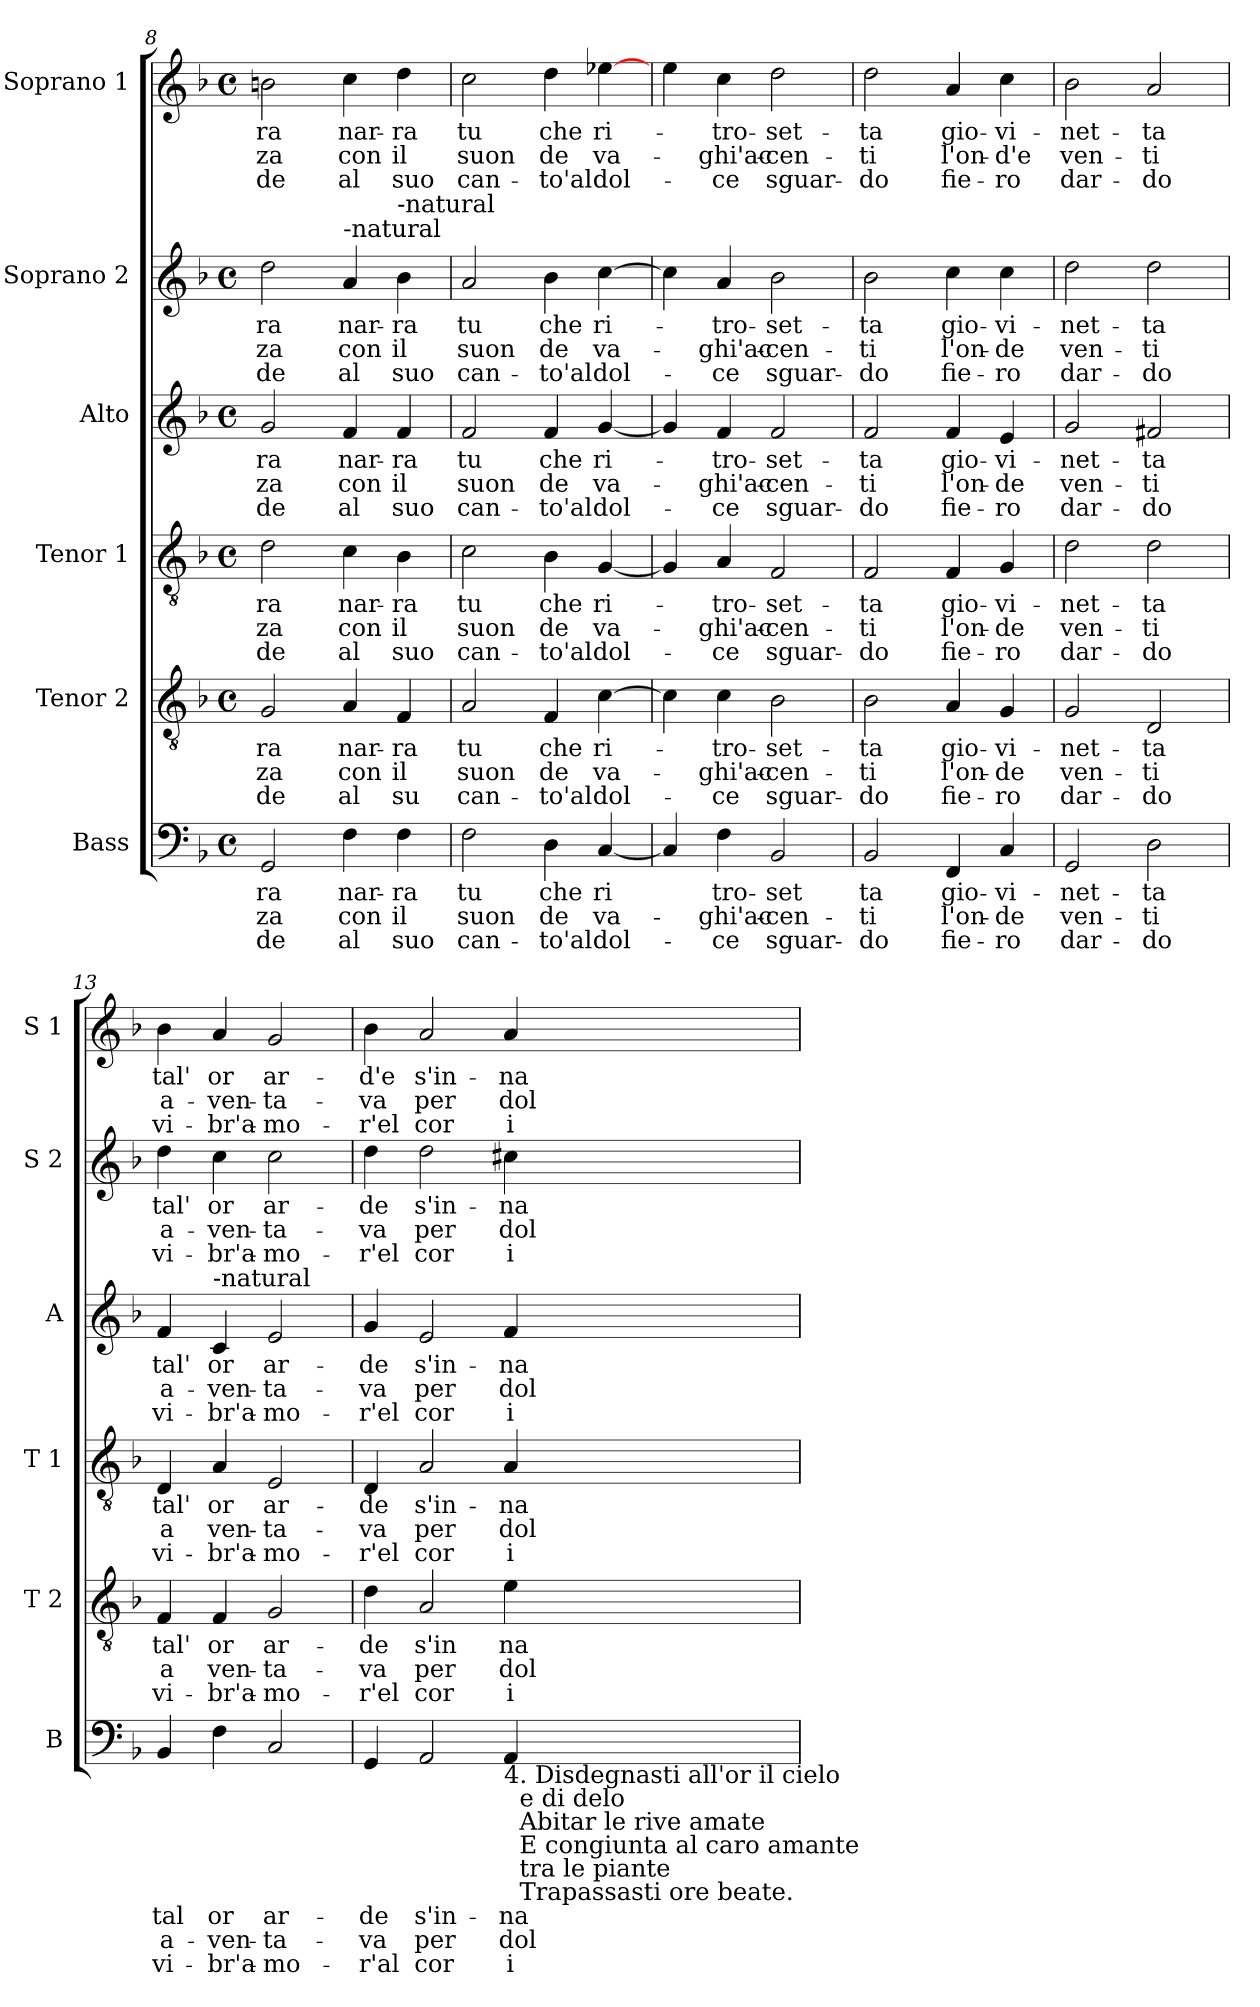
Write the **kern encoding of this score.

**kern	**text	**text	**text	**kern	**text	**text	**text	**kern	**text	**text	**text	**kern	**text	**text	**text	**kern	**text	**text	**text	**kern	**text	**text	**text
*part6	*part6	*part6	*part6	*part5	*part5	*part5	*part5	*part4	*part4	*part4	*part4	*part3	*part3	*part3	*part3	*part2	*part2	*part2	*part2	*part1	*part1	*part1	*part1
*staff6	*staff6	*staff6	*staff6	*staff5	*staff5	*staff5	*staff5	*staff4	*staff4	*staff4	*staff4	*staff3	*staff3	*staff3	*staff3	*staff2	*staff2	*staff2	*staff2	*staff1	*staff1	*staff1	*staff1
*I"Bass	*	*	*	*I"Tenor 2	*	*	*	*I"Tenor 1	*	*	*	*I"Alto	*	*	*	*I"Soprano 2	*	*	*	*I"Soprano 1	*	*	*
*I'B	*	*	*	*I'T 2	*	*	*	*I'T 1	*	*	*	*I'A	*	*	*	*I'S 2	*	*	*	*I'S 1	*	*	*
*clefF4	*	*	*	*clefGv2	*	*	*	*clefGv2	*	*	*	*clefG2	*	*	*	*clefG2	*	*	*	*clefG2	*	*	*
*k[b-]	*	*	*	*k[b-]	*	*	*	*k[b-]	*	*	*	*k[b-]	*	*	*	*k[b-]	*	*	*	*k[b-]	*	*	*
*F:	*	*	*	*F:	*	*	*	*F:	*	*	*	*F:	*	*	*	*F:	*	*	*	*F:	*	*	*
*M4/4	*	*	*	*M4/4	*	*	*	*M4/4	*	*	*	*M4/4	*	*	*	*M4/4	*	*	*	*M4/4	*	*	*
*met(c)	*	*	*	*met(c)	*	*	*	*met(c)	*	*	*	*met(c)	*	*	*	*met(c)	*	*	*	*met(c)	*	*	*
=8	=8	=8	=8	=8	=8	=8	=8	=8	=8	=8	=8	=8	=8	=8	=8	=8	=8	=8	=8	=8	=8	=8	=8
2GG/	-ra	-za	-de	2G/	-ra	-za	-de	2d\	-ra	-za	-de	2g/	-ra	-za	-de	2dd\	-ra	-za	-de	2bn\	-ra	-za	-de
!	!	!	!	!	!	!	!	!	!	!	!	!	!	!	!	!LO:TX:a:t=-natural	!	!	!	!	!	!	!
4F\	nar-	con	al	4A/	nar-	con	al	4c\	nar-	con	al	4f/	nar-	con	al	4a/	nar-	con	al	4cc\	nar-	con	al
!	!	!	!	!	!	!	!	!	!	!	!	!	!	!	!	!LO:TX:a:t=-natural	!	!	!	!	!	!	!
4F\	-ra	il	suo	4F/	-ra	il	su	4B-\	-ra	il	suo	4f/	-ra	il	suo	4b-\	-ra	il	suo	4dd\	-ra	il	suo
=9	=9	=9	=9	=9	=9	=9	=9	=9	=9	=9	=9	=9	=9	=9	=9	=9	=9	=9	=9	=9	=9	=9	=9
2F\	tu	suon	can-	2A/	tu	suon	can-	2c\	tu	suon	can-	2f/	tu	suon	can-	2a/	tu	suon	can-	2cc\	tu	suon	can-
4D\	che	de	-to'al	4F/	che	de	-to'al	4B-\	che	de	-to'al	4f/	che	de	-to'al	4b-\	che	de	-to'al	4dd\	che	de	-to'al
[4C/	ri	va-	dol-	[4c\	ri-	va-	dol-	[4G/	ri-	va-	dol-	[4g/	ri-	va-	dol-	[4cc\	ri-	va-	dol-	[4ee-X\	ri-	va-	dol-
=10	=10	=10	=10	=10	=10	=10	=10	=10	=10	=10	=10	=10	=10	=10	=10	=10	=10	=10	=10	=10	=10	=10	=10
4C/]	.	.	.	4c\]	.	.	.	4G/]	.	.	.	4g/]	.	.	.	4cc\]	.	.	.	4ee\	.	.	.
4F\	tro-	-ghi'ac-	-ce	4c\	-tro-	-ghi'ac-	-ce	4A/	-tro-	-ghi'ac-	-ce	4f/	-tro-	-ghi'ac-	-ce	4a/	-tro-	-ghi'ac-	-ce	4cc\	-tro-	-ghi'ac-	-ce
2BB-/	-set	-cen-	sguar-	2B-\	-set-	-cen-	sguar-	2F/	-set-	-cen-	sguar-	2f/	-set-	-cen-	sguar-	2b-\	-set-	-cen-	sguar-	2dd\	-set-	-cen-	sguar-
=11	=11	=11	=11	=11	=11	=11	=11	=11	=11	=11	=11	=11	=11	=11	=11	=11	=11	=11	=11	=11	=11	=11	=11
2BB-/	ta	-ti	-do	2B-\	-ta	-ti	-do	2F/	-ta	-ti	-do	2f/	-ta	-ti	-do	2b-\	-ta	-ti	-do	2dd\	-ta	-ti	-do
4FF/	gio-	l'on-	fie-	4A/	gio-	l'on-	fie-	4F/	gio-	l'on-	fie-	4f/	gio-	l'on-	fie-	4cc\	gio-	l'on-	fie-	4a/	gio-	l'on-	fie-
4C/	-vi-	-de	-ro	4G/	-vi-	-de	-ro	4G/	-vi-	-de	-ro	4e/	-vi-	-de	-ro	4cc\	-vi-	-de	-ro	4cc\	-vi-	-d'e	-ro
=12	=12	=12	=12	=12	=12	=12	=12	=12	=12	=12	=12	=12	=12	=12	=12	=12	=12	=12	=12	=12	=12	=12	=12
2GG/	-net-	ven-	dar-	2G/	-net-	ven-	dar-	2d\	-net-	ven-	dar-	2g/	-net-	ven-	dar-	2dd\	-net-	ven-	dar-	2b-\	-net-	ven-	dar-
2D\	-ta	-ti	-do	2D/	-ta	-ti	-do	2d\	-ta	-ti	-do	2f#X/	-ta	-ti	-do	2dd\	-ta	-ti	-do	2a/	-ta	-ti	-do
!!LO:PB:g=z
=13	=13	=13	=13	=13	=13	=13	=13	=13	=13	=13	=13	=13	=13	=13	=13	=13	=13	=13	=13	=13	=13	=13	=13
4BB-/	tal	a-	vi-	4F/	tal'	a	vi-	4D/	tal'	a	vi-	4f/	tal'	a-	vi-	4dd\	tal'	a-	vi-	4b-\	tal'	a-	vi-
!	!	!	!	!	!	!	!	!	!	!	!	!LO:TX:a:t=-natural	!	!	!	!	!	!	!	!	!	!	!
4F\	or	-ven-	-br'a-	4F/	or	ven-	-br'a-	4A/	or	ven-	-br'a-	4c/	or	-ven-	-br'a-	4cc\	or	-ven-	-br'a-	4a/	or	-ven-	-br'a-
2C/	ar-	-ta-	-mo-	2G/	ar-	-ta-	-mo-	2E/	ar-	-ta-	-mo-	2e/	ar-	-ta-	-mo-	2cc\	ar-	-ta-	-mo-	2g/	ar-	-ta-	-mo-
=14	=14	=14	=14	=14	=14	=14	=14	=14	=14	=14	=14	=14	=14	=14	=14	=14	=14	=14	=14	=14	=14	=14	=14
4GG/	-de	-va	-r'al	4d\	-de	-va	-r'el	4D/	-de	-va	-r'el	4g/	-de	-va	-r'el	4dd\	-de	-va	-r'el	4b-\	-d'e	-va	-r'el
2AA/	s'in-	per	cor	2A/	s'in	per	cor	2A/	s'in-	per	cor	2e/	s'in-	per	cor	2dd\	s'in-	per	cor	2a/	s'in-	per	cor
!LO:TX:b:t=4. Disdegnasti all'or il cielo\n    e di delo\n    Abitar le rive amate\n    E congiunta al caro amante\n    tra le piante\n    Trapassasti ore beate.	!	!	!	!	!	!	!	!	!	!	!	!	!	!	!	!	!	!	!	!	!	!	!
4AA/	-na-	dol-	i	4e\	na-	dol-	i	4A/	-na-	dol-	i	4f/	-na	dol-	i	4cc#X\	-na-	dol-	i	4a/	-na-	dol-	i
=	=	=	=	=	=	=	=	=	=	=	=	=	=	=	=	=	=	=	=	=	=	=	=
*-	*-	*-	*-	*-	*-	*-	*-	*-	*-	*-	*-	*-	*-	*-	*-	*-	*-	*-	*-	*-	*-	*-	*-
